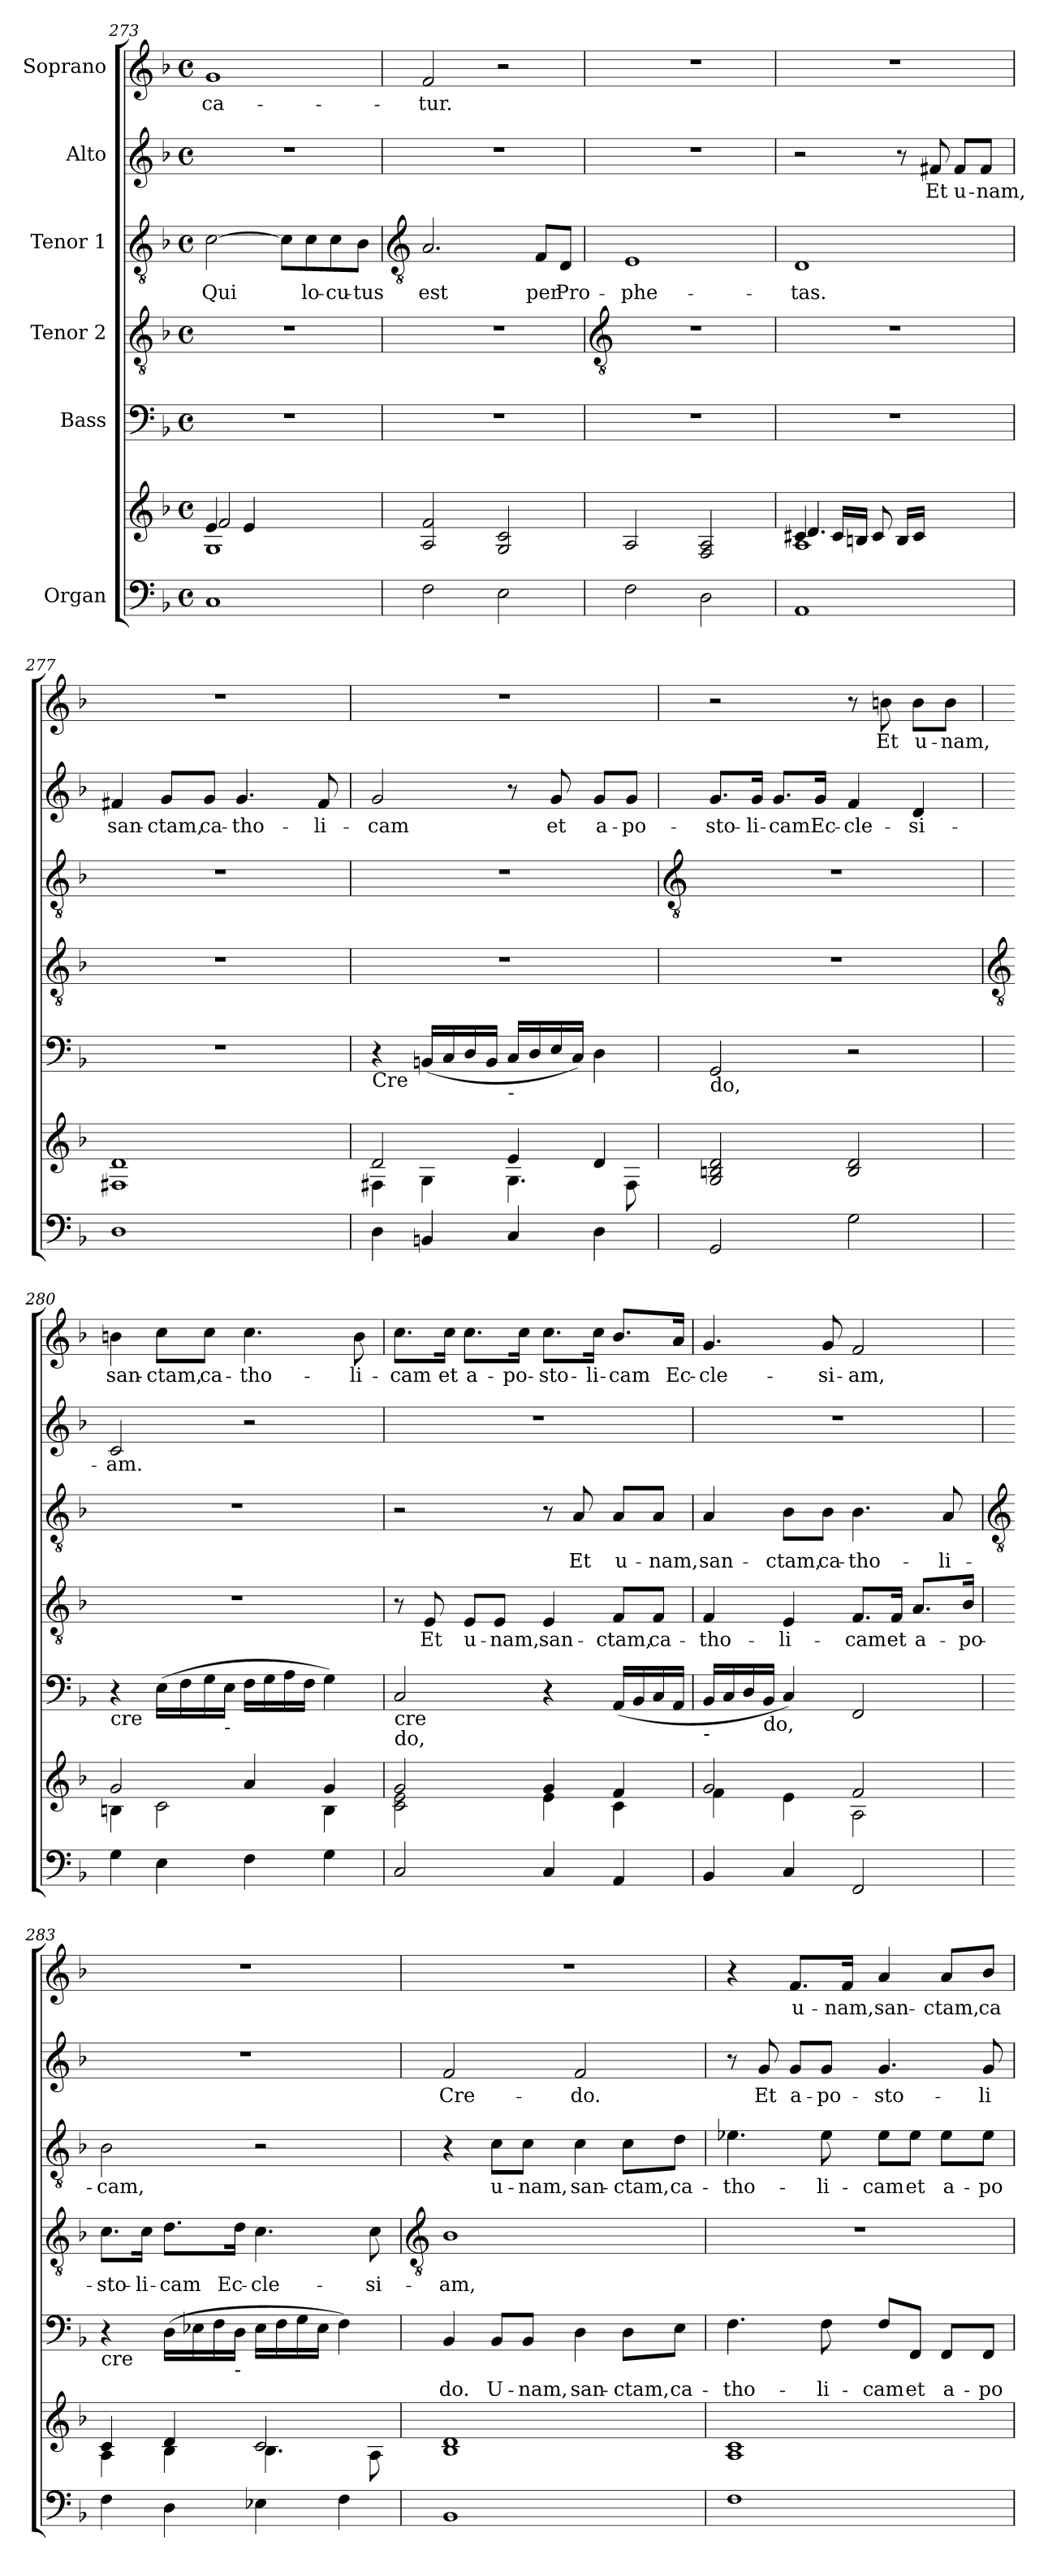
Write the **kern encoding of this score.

**kern	**kern	**kern	**text	**kern	**text	**kern	**text	**kern	**text	**kern	**text
*part6	*part6	*part5	*part5	*part4	*part4	*part3	*part3	*part2	*part2	*part1	*part1
*staff7	*staff6	*staff5	*staff5	*staff4	*staff4	*staff3	*staff3	*staff2	*staff2	*staff1	*staff1
*I"Organ	*	*I"Bass	*	*I"Tenor 2	*	*I"Tenor 1	*	*I"Alto	*	*I"Soprano	*
*clefF4	*clefG2	*clefF4	*	*clefGv2	*	*clefGv2	*	*clefG2	*	*clefG2	*
*k[b-]	*k[b-]	*k[b-]	*	*k[b-]	*	*k[b-]	*	*k[b-]	*	*k[b-]	*
*F:	*F:	*F:	*	*F:	*	*F:	*	*F:	*	*F:	*
*M4/4	*M4/4	*M4/4	*	*M4/4	*	*M4/4	*	*M4/4	*	*M4/4	*
*met(c)	*met(c)	*met(c)	*	*met(c)	*	*met(c)	*	*met(c)	*	*met(c)	*
=273	=273	=273	=273	=273	=273	=273	=273	=273	=273	=273	=273
*	*^	*	*	*	*	*	*	*	*	*	*
*	*	*^	*	*	*	*	*	*	*	*	*	*
!	!	!	!	!	!	!	!	!	!LO:LY:b	!	!	!	!LO:LY:b
1C	4e/	1G	2f/	1r	.	1r	.	[2c\	Qui	1r	.	1g	-ca-
.	4e/	.	.	.	.	.	.	.	.	.	.	.	.
.	4ryy	.	4ryy	.	.	.	.	8c\L]	.	.	.	.	.
!	!	!	!	!	!	!	!	!	!LO:LY:b	!	!	!	!
.	.	.	.	.	.	.	.	8c\	lo-	.	.	.	.
!	!	!	!	!	!	!	!	!	!LO:LY:b	!	!	!	!
.	4ryy	.	4ryy	.	.	.	.	8c\	-cu-	.	.	.	.
!	!	!	!	!	!	!	!	!	!LO:LY:b	!	!	!	!
.	.	.	.	.	.	.	.	8B-\J	-tus	.	.	.	.
!!LO:LB:g=z
=274	=274	=274	=274	=274	=274	=274	=274	=274	=274	=274	=274	=274	=274
*	*	*	*	*	*	*	*	*clefGv2	*	*	*	*	*
!	!	!	!	!	!	!	!	!	!LO:LY:b	!	!	!	!LO:LY:b
2F\	2A/ 2f/	4ryy	4ryy	1r	.	1r	.	2.A/	est	1r	.	2f/	-tur.
.	.	4ryy	4ryy	.	.	.	.	.	.	.	.	.	.
2E\	2G/ 2c/	4ryy	4ryy	.	.	.	.	.	.	.	.	2r	.
!	!	!	!	!	!	!	!	!	!LO:LY:b	!	!	!	!
.	.	4ryy	4ryy	.	.	.	.	8F/L	per	.	.	.	.
!	!	!	!	!	!	!	!	!	!LO:LY:b	!	!	!	!
.	.	.	.	.	.	.	.	8D/J	Pro-	.	.	.	.
!!LO:LB:g=z
=275	=275	=275	=275	=275	=275	=275	=275	=275	=275	=275	=275	=275	=275
*	*	*	*	*	*	*clefGv2	*	*	*	*	*	*	*
!	!	!	!	!	!	!	!	!	!LO:LY:b	!	!	!	!
2F\	2A/	4ryy	4ryy	1r	.	1r	.	1E	-phe-	1r	.	1r	.
.	.	4ryy	4ryy	.	.	.	.	.	.	.	.	.	.
2D\	2F/ 2A/	4ryy	4ryy	.	.	.	.	.	.	.	.	.	.
.	.	4ryy	4ryy	.	.	.	.	.	.	.	.	.	.
=276	=276	=276	=276	=276	=276	=276	=276	=276	=276	=276	=276	=276	=276
!	!	!	!	!	!	!	!	!	!LO:LY:b	!	!	!	!
1AA	4c#X/	1A\	4.d/	1r	.	1r	.	1D	-tas.	2r	.	1r	.
.	16c#/LL	.	.	.	.	.	.	.	.	.	.	.	.
.	16Bn/JJ	.	.	.	.	.	.	.	.	.	.	.	.
.	8c#/	.	4ryy	.	.	.	.	.	.	.	.	.	.
.	16B/LL	.	.	.	.	.	.	.	.	8r	.	.	.
.	16c#/JJ	.	.	.	.	.	.	.	.	.	.	.	.
!	!	!	!	!	!	!	!	!	!	!	!LO:LY:b	!	!
.	4ryy	.	4ryy	.	.	.	.	.	.	8f#X/	Et	.	.
!	!	!	!	!	!	!	!	!	!	!	!LO:LY:b	!	!
.	.	.	.	.	.	.	.	.	.	8f#/L	u-	.	.
!	!	!	!	!	!	!	!	!	!	!	!LO:LY:b	!	!
.	8ryy	.	8ryy	.	.	.	.	.	.	8f#/J	-nam,	.	.
=277	=277	=277	=277	=277	=277	=277	=277	=277	=277	=277	=277	=277	=277
!	!	!	!	!	!	!	!	!	!	!	!LO:LY:b	!	!
1D	1F#X/ 1d/	4ryy	4ryy	1r	.	1r	.	1r	.	4f#X/	san-	1r	.
!	!	!	!	!	!	!	!	!	!	!	!LO:LY:b	!	!
.	.	4ryy	4ryy	.	.	.	.	.	.	8g/L	-ctam,	.	.
!	!	!	!	!	!	!	!	!	!	!	!LO:LY:b	!	!
.	.	.	.	.	.	.	.	.	.	8g/J	ca-	.	.
!	!	!	!	!	!	!	!	!	!	!	!LO:LY:b	!	!
.	.	4ryy	4ryy	.	.	.	.	.	.	4.g/	-tho-	.	.
.	.	4ryy	4ryy	.	.	.	.	.	.	.	.	.	.
!	!	!	!	!	!	!	!	!	!	!	!LO:LY:b	!	!
.	.	.	.	.	.	.	.	.	.	8f#/	-li-	.	.
=278	=278	=278	=278	=278	=278	=278	=278	=278	=278	=278	=278	=278	=278
!	!	!	!	!LO:TX:b:t=Cre	!	!	!	!	!	!	!	!	!
!	!	!	!	!	!	!	!	!	!	!	!LO:LY:b	!	!
4D\	2d/	4F#X\	4ryy	4r	.	1r	.	1r	.	2g/	-cam	1r	.
4BBn/	.	4G\	4ryy	(<16BBn/LL	.	.	.	.	.	.	.	.	.
.	.	.	.	16C/	.	.	.	.	.	.	.	.	.
.	.	.	.	16D/	.	.	.	.	.	.	.	.	.
.	.	.	.	16BB/JJ	.	.	.	.	.	.	.	.	.
!	!	!	!	!LO:TX:b:t=-	!	!	!	!	!	!	!	!	!
4C/	4e/	4.G\	4ryy	16C/LL	.	.	.	.	.	8r	.	.	.
.	.	.	.	16D/	.	.	.	.	.	.	.	.	.
!	!	!	!	!	!	!	!	!	!	!	!LO:LY:b	!	!
.	.	.	.	16E/	.	.	.	.	.	8g/	et	.	.
.	.	.	.	16C/JJ)	.	.	.	.	.	.	.	.	.
!	!	!	!	!	!	!	!	!	!	!	!LO:LY:b	!	!
4D\	4d/	.	4ryy	4D\	.	.	.	.	.	8g/L	a-	.	.
!	!	!	!	!	!	!	!	!	!	!	!LO:LY:b	!	!
.	.	8F#\	.	.	.	.	.	.	.	8g/J	-po-	.	.
!!LO:LB:g=z
=279	=279	=279	=279	=279	=279	=279	=279	=279	=279	=279	=279	=279	=279
*	*	*	*	*	*	*	*	*clefGv2	*	*	*	*	*
!	!	!	!	!LO:TX:b:t=do,	!	!	!	!	!	!	!	!	!
!	!	!	!	!	!	!	!	!	!	!	!LO:LY:b	!	!
2GG/	2G/ 2Bn/ 2d/	4ryy	4ryy	2GG/	.	1r	.	1r	.	8.g/L	-sto-	2r	.
!	!	!	!	!	!	!	!	!	!	!	!LO:LY:b	!	!
.	.	.	.	.	.	.	.	.	.	16g/J	-li-	.	.
!	!	!	!	!	!	!	!	!	!	!	!LO:LY:b	!	!
.	.	4ryy	4ryy	.	.	.	.	.	.	8.g/L	-cam	.	.
!	!	!	!	!	!	!	!	!	!	!	!LO:LY:b	!	!
.	.	.	.	.	.	.	.	.	.	16g/J	Ec-	.	.
!	!	!	!	!	!	!	!	!	!	!	!LO:LY:b	!	!
2G\	2B/ 2d/	4ryy	4ryy	2r	.	.	.	.	.	4f/	-cle-	8r	.
!	!	!	!	!	!	!	!	!	!	!	!	!	!LO:LY:b
.	.	.	.	.	.	.	.	.	.	.	.	8bn\	Et
!	!	!	!	!	!	!	!	!	!	!	!LO:LY:b	!	!LO:LY:b
.	.	4ryy	4ryy	.	.	.	.	.	.	4d/	-si-	8b\L	u-
!	!	!	!	!	!	!	!	!	!	!	!	!	!LO:LY:b
.	.	.	.	.	.	.	.	.	.	.	.	8b\J	-nam,
*	*v	*v	*v	*	*	*	*	*	*	*	*	*	*
!!LO:LB:g=z
=280	=280	=280	=280	=280	=280	=280	=280	=280	=280	=280	=280
*	*	*	*	*clefGv2	*	*	*	*	*	*	*
*	*^	*	*	*	*	*	*	*	*	*	*
!	!	!	!LO:TX:b:t=cre	!	!	!	!	!	!	!	!	!
!	!	!	!	!	!	!	!	!	!	!LO:LY:b	!	!LO:LY:b
4G\	2g/	4Bn\	4r	.	1r	.	1r	.	2c/	-am.	4bn\	san-
!	!	!	!	!	!	!	!	!	!	!	!	!LO:LY:b
4E\	.	2c\	(>16E\LL	.	.	.	.	.	.	.	8cc\L	-ctam,
.	.	.	16F\	.	.	.	.	.	.	.	.	.
!	!	!	!	!	!	!	!	!	!	!	!	!LO:LY:b
.	.	.	16G\	.	.	.	.	.	.	.	8cc\J	ca-
!	!	!	!LO:TX:b:t=-	!	!	!	!	!	!	!	!	!
.	.	.	16E\JJ	.	.	.	.	.	.	.	.	.
!	!	!	!	!	!	!	!	!	!	!	!	!LO:LY:b
4F\	4a/	.	16F\LL	.	.	.	.	.	2r	.	4.cc\	-tho-
.	.	.	16G\	.	.	.	.	.	.	.	.	.
.	.	.	16A\	.	.	.	.	.	.	.	.	.
.	.	.	16F\JJ	.	.	.	.	.	.	.	.	.
4G\	4g/	4B\	4G\)	.	.	.	.	.	.	.	.	.
!	!	!	!	!	!	!	!	!	!	!	!	!LO:LY:b
.	.	.	.	.	.	.	.	.	.	.	8b\	-li-
=281	=281	=281	=281	=281	=281	=281	=281	=281	=281	=281	=281	=281
!	!	!	!LO:TX:b:t=cre	!	!	!	!	!	!	!	!	!
!	!	!	!LO:TX:b:t=do,	!	!	!	!	!	!	!	!	!
!	!	!	!	!	!	!	!	!	!	!	!	!LO:LY:b
2C/	2g/	2c\ 2e\	2C/	.	8r	.	2r	.	1r	.	8.cc\L	-cam
!	!	!	!	!	!	!LO:LY:b	!	!	!	!	!	!
.	.	.	.	.	8E/	Et	.	.	.	.	.	.
!	!	!	!	!	!	!	!	!	!	!	!	!LO:LY:b
.	.	.	.	.	.	.	.	.	.	.	16cc\J	et
!	!	!	!	!	!	!LO:LY:b	!	!	!	!	!	!LO:LY:b
.	.	.	.	.	8E/L	u-	.	.	.	.	8.cc\L	a-
!	!	!	!	!	!	!LO:LY:b	!	!	!	!	!	!
.	.	.	.	.	8E/J	-nam,	.	.	.	.	.	.
!	!	!	!	!	!	!	!	!	!	!	!	!LO:LY:b
.	.	.	.	.	.	.	.	.	.	.	16cc\J	-po-
!	!	!	!	!	!	!LO:LY:b	!	!	!	!	!	!LO:LY:b
4C/	4g/	4e\	4r	.	4E/	san-	8r	.	.	.	8.cc\L	-sto-
!	!	!	!	!	!	!	!	!LO:LY:b	!	!	!	!
.	.	.	.	.	.	.	8A/	Et	.	.	.	.
!	!	!	!	!	!	!	!	!	!	!	!	!LO:LY:b
.	.	.	.	.	.	.	.	.	.	.	16cc\J	-li-
!	!	!	!	!	!	!LO:LY:b	!	!LO:LY:b	!	!	!	!LO:LY:b
4AA/	4f/	4c\	(<16AA/LL	.	8F/L	-ctam,	8A/L	u-	.	.	8.b-/L	-cam
.	.	.	16BB-/	.	.	.	.	.	.	.	.	.
!	!	!	!	!	!	!LO:LY:b	!	!LO:LY:b	!	!	!	!
.	.	.	16C/	.	8F/J	ca-	8A/J	-nam,	.	.	.	.
!	!	!	!	!	!	!	!	!	!	!	!	!LO:LY:b
.	.	.	16AA/JJ	.	.	.	.	.	.	.	16a/J	Ec-
=282	=282	=282	=282	=282	=282	=282	=282	=282	=282	=282	=282	=282
!	!	!	!LO:TX:b:t=-	!	!	!	!	!	!	!	!	!
!	!	!	!	!	!	!LO:LY:b	!	!LO:LY:b	!	!	!	!LO:LY:b
4BB-/	2g/	4f\	16BB-/LL	.	4F/	-tho-	4A/	san-	1r	.	4.g/	-cle-
.	.	.	16C/	.	.	.	.	.	.	.	.	.
.	.	.	16D/	.	.	.	.	.	.	.	.	.
!	!	!	!LO:TX:b:t=do,	!	!	!	!	!	!	!	!	!
.	.	.	16BB-/JJ	.	.	.	.	.	.	.	.	.
!	!	!	!	!	!	!LO:LY:b	!	!LO:LY:b	!	!	!	!
4C/	.	4e\	4C/)	.	4E/	-li-	8B-\L	-ctam,	.	.	.	.
!	!	!	!	!	!	!	!	!LO:LY:b	!	!	!	!LO:LY:b
.	.	.	.	.	.	.	8B-\J	ca-	.	.	8g/	-si-
!	!	!	!	!	!	!LO:LY:b	!	!LO:LY:b	!	!	!	!LO:LY:b
2FF/	2f/	2A\	2FF/	.	8.F/L	-cam	4.B-\	-tho-	.	.	2f/	-am,
!	!	!	!	!	!	!LO:LY:b	!	!	!	!	!	!
.	.	.	.	.	16F/J	et	.	.	.	.	.	.
!	!	!	!	!	!	!LO:LY:b	!	!	!	!	!	!
.	.	.	.	.	8.A/L	a-	.	.	.	.	.	.
!	!	!	!	!	!	!	!	!LO:LY:b	!	!	!	!
.	.	.	.	.	.	.	8A/	-li-	.	.	.	.
!	!	!	!	!	!	!LO:LY:b	!	!	!	!	!	!
.	.	.	.	.	16B-/J	-po-	.	.	.	.	.	.
!!LO:LB:g=z
=283	=283	=283	=283	=283	=283	=283	=283	=283	=283	=283	=283	=283
*	*	*	*	*	*	*	*clefGv2	*	*	*	*	*
!	!	!	!LO:TX:b:t=cre	!	!	!	!	!	!	!	!	!
!	!	!	!	!	!	!LO:LY:b	!	!LO:LY:b	!	!	!	!
4F\	4c/	4A\	4r	.	8.c\L	-sto-	2B-\	-cam,	1r	.	1r	.
!	!	!	!	!	!	!LO:LY:b	!	!	!	!	!	!
.	.	.	.	.	16c\J	-li-	.	.	.	.	.	.
!	!	!	!	!	!	!LO:LY:b	!	!	!	!	!	!
4D\	4d/	4B-\	(>16D\LL	.	8.d\L	-cam	.	.	.	.	.	.
.	.	.	16E-X\	.	.	.	.	.	.	.	.	.
.	.	.	16F\	.	.	.	.	.	.	.	.	.
!	!	!	!LO:TX:b:t=-	!	!	!	!	!	!	!	!	!
!	!	!	!	!	!	!LO:LY:b	!	!	!	!	!	!
.	.	.	16D\JJ	.	16d\J	Ec-	.	.	.	.	.	.
!	!	!	!	!	!	!LO:LY:b	!	!	!	!	!	!
4E-X\	2c/	4.B-\	16E-\LL	.	4.c\	-cle-	2r	.	.	.	.	.
.	.	.	16F\	.	.	.	.	.	.	.	.	.
.	.	.	16G\	.	.	.	.	.	.	.	.	.
.	.	.	16E-\JJ	.	.	.	.	.	.	.	.	.
4F\	.	.	4F\)	.	.	.	.	.	.	.	.	.
!	!	!	!	!	!	!LO:LY:b	!	!	!	!	!	!
.	.	8A\	.	.	8c\	-si-	.	.	.	.	.	.
!!LO:LB:g=z
=284	=284	=284	=284	=284	=284	=284	=284	=284	=284	=284	=284	=284
*	*	*	*	*	*clefGv2	*	*	*	*	*	*	*
!	!	!	!	!LO:LY:b	!	!LO:LY:b	!	!	!	!LO:LY:b	!	!
1BB-	1B-/ 1d/	4ryy	4BB-/	do.	1B-	-am,	4r	.	2f/	Cre-	1r	.
!	!	!	!	!LO:LY:b	!	!	!	!LO:LY:b	!	!	!	!
.	.	4ryy	8BB-/L	U-	.	.	8c\L	u-	.	.	.	.
!	!	!	!	!LO:LY:b	!	!	!	!LO:LY:b	!	!	!	!
.	.	.	8BB-/J	-nam,	.	.	8c\J	-nam,	.	.	.	.
!	!	!	!	!LO:LY:b	!	!	!	!LO:LY:b	!	!LO:LY:b	!	!
.	.	4ryy	4D\	san-	.	.	4c\	san-	2f/	-do.	.	.
!	!	!	!	!LO:LY:b	!	!	!	!LO:LY:b	!	!	!	!
.	.	4ryy	8D\L	-ctam,	.	.	8c\L	-ctam,	.	.	.	.
!	!	!	!	!LO:LY:b	!	!	!	!LO:LY:b	!	!	!	!
.	.	.	8E\J	ca-	.	.	8d\J	ca-	.	.	.	.
=285	=285	=285	=285	=285	=285	=285	=285	=285	=285	=285	=285	=285
!	!	!	!	!LO:LY:b	!	!	!	!LO:LY:b	!	!	!	!
1F	1A/ 1c/	4ryy	4.F\	-tho-	1r	.	4.e-X\	-tho-	8r	.	4r	.
!	!	!	!	!	!	!	!	!	!	!LO:LY:b	!	!
.	.	.	.	.	.	.	.	.	8g/	Et	.	.
!	!	!	!	!	!	!	!	!	!	!LO:LY:b	!	!LO:LY:b
.	.	4ryy	.	.	.	.	.	.	8g/L	a-	8.f/L	u-
!	!	!	!	!LO:LY:b	!	!	!	!LO:LY:b	!	!LO:LY:b	!	!
.	.	.	8F\	-li-	.	.	8e-\	-li-	8g/J	-po-	.	.
!	!	!	!	!	!	!	!	!	!	!	!	!LO:LY:b
.	.	.	.	.	.	.	.	.	.	.	16f/J	-nam,
!	!	!	!	!LO:LY:b	!	!	!	!LO:LY:b	!	!LO:LY:b	!	!LO:LY:b
.	.	4ryy	8F/L	-cam	.	.	8e-\L	-cam	4.g/	-sto-	4a/	san-
!	!	!	!	!LO:LY:b	!	!	!	!LO:LY:b	!	!	!	!
.	.	.	8FF/J	et	.	.	8e-\J	et	.	.	.	.
!	!	!	!	!LO:LY:b	!	!	!	!LO:LY:b	!	!	!	!LO:LY:b
.	.	4ryy	8FF/L	a-	.	.	8e-\L	a-	.	.	8a/L	-ctam,
!	!	!	!	!LO:LY:b	!	!	!	!LO:LY:b	!	!LO:LY:b	!	!LO:LY:b
.	.	.	8FF/J	-po-	.	.	8e-\J	-po-	8g/	-li-	8b-/J	ca-
*	*v	*v	*	*	*	*	*	*	*	*	*	*
=	=	=	=	=	=	=	=	=	=	=	=
*-	*-	*-	*-	*-	*-	*-	*-	*-	*-	*-	*-
